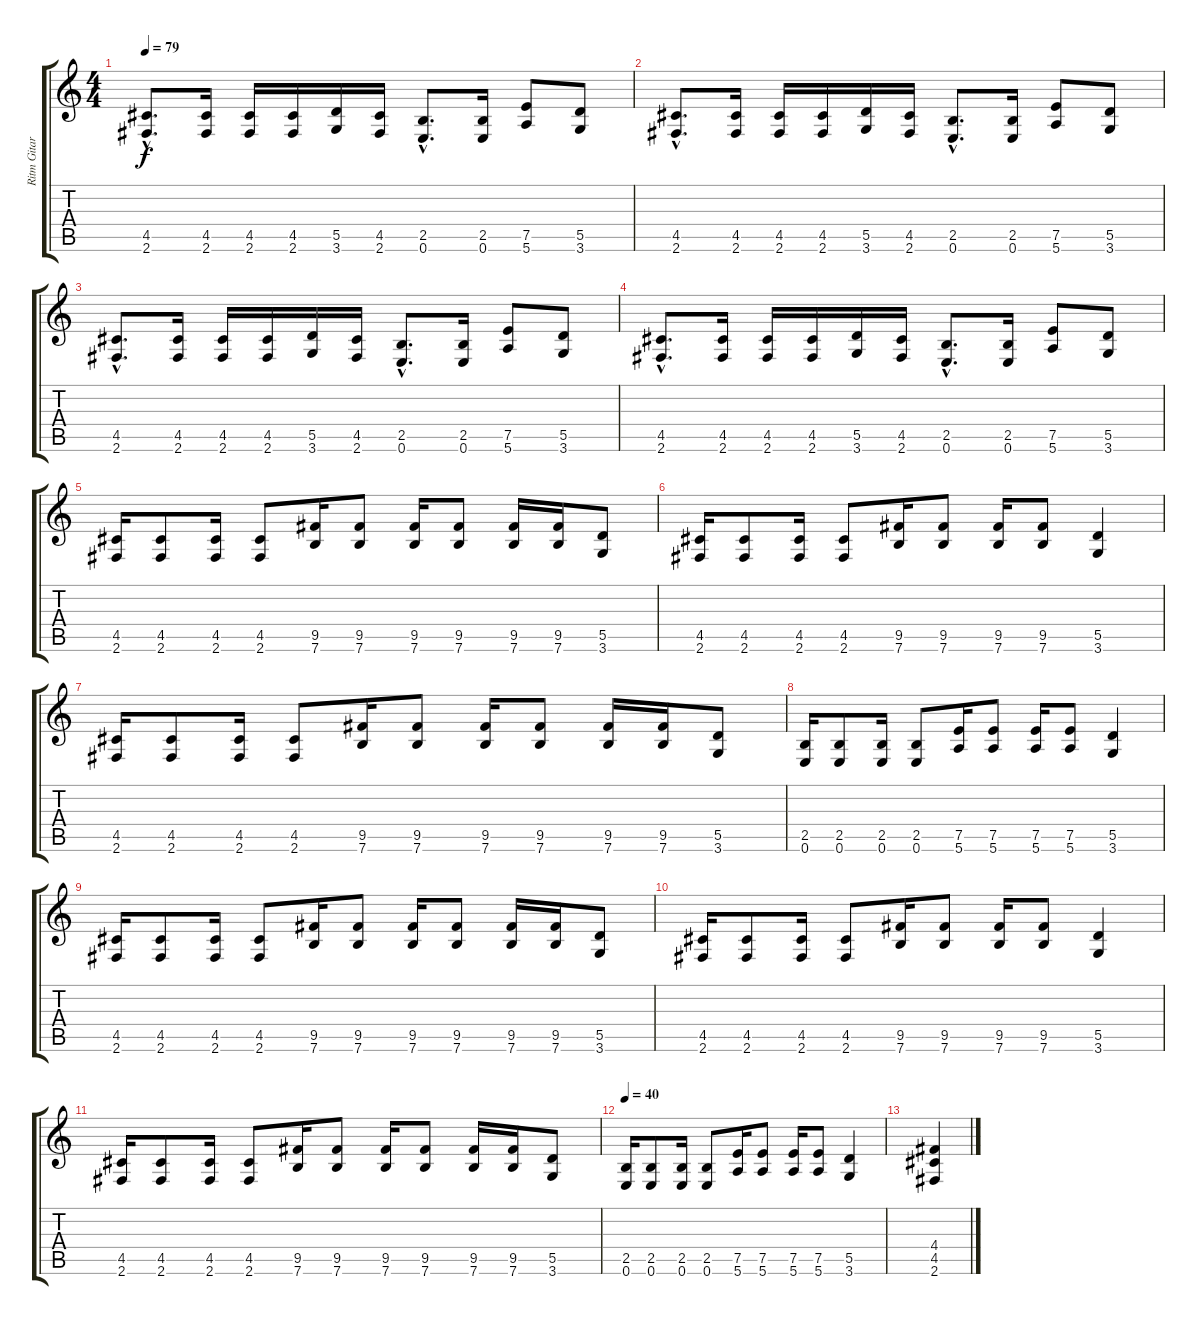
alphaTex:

\track ("Ritm Gitar" "Ritm Gitar") {instrument electricguitarclean}
\staff {score tabs}
\tuning (E4 B3 G3 D3 A2 E2) {hide}
\ts (4 4)
\tempo 79
\clef g2
\ks c
(4.5{hac} 2.6{hac}).8{d dy f} (4.5 2.6).16 (4.5 2.6).16 (4.5 2.6).16 (5.5 3.6).16 (4.5 2.6).16 (2.5{hac} 0.6{hac}).8{d} (2.5 0.6).16 (7.5 5.6).8 (5.5 3.6).8 |
(4.5{hac} 2.6{hac}).8{d} (4.5 2.6).16 (4.5 2.6).16 (4.5 2.6).16 (5.5 3.6).16 (4.5 2.6).16 (2.5{hac} 0.6{hac}).8{d} (2.5 0.6).16 (7.5 5.6).8 (5.5 3.6).8 |
(4.5{hac} 2.6{hac}).8{d} (4.5 2.6).16 (4.5 2.6).16 (4.5 2.6).16 (5.5 3.6).16 (4.5 2.6).16 (2.5{hac} 0.6{hac}).8{d} (2.5 0.6).16 (7.5 5.6).8 (5.5 3.6).8 |
(4.5{hac} 2.6{hac}).8{d} (4.5 2.6).16 (4.5 2.6).16 (4.5 2.6).16 (5.5 3.6).16 (4.5 2.6).16 (2.5{hac} 0.6{hac}).8{d} (2.5 0.6).16 (7.5 5.6).8 (5.5 3.6).8 |
(4.5 2.6).16 (4.5 2.6).8 (4.5 2.6).16 (4.5 2.6).8 (9.5 7.6).16 (9.5 7.6).8 (9.5 7.6).16 (9.5 7.6).8 (9.5 7.6).16 (9.5 7.6).16 (5.5 3.6).8 |
(4.5 2.6).16 (4.5 2.6).8 (4.5 2.6).16 (4.5 2.6).8 (9.5 7.6).16 (9.5 7.6).8 (9.5 7.6).16 (9.5 7.6).8 (5.5 3.6).4 |
(4.5 2.6).16 (4.5 2.6).8 (4.5 2.6).16 (4.5 2.6).8 (9.5 7.6).16 (9.5 7.6).8 (9.5 7.6).16 (9.5 7.6).8 (9.5 7.6).16 (9.5 7.6).16 (5.5 3.6).8 |
(2.5 0.6).16 (2.5 0.6).8 (2.5 0.6).16 (2.5 0.6).8 (7.5 5.6).16 (7.5 5.6).8 (7.5 5.6).16 (7.5 5.6).8 (5.5 3.6).4 |
(4.5 2.6).16 (4.5 2.6).8 (4.5 2.6).16 (4.5 2.6).8 (9.5 7.6).16 (9.5 7.6).8 (9.5 7.6).16 (9.5 7.6).8 (9.5 7.6).16 (9.5 7.6).16 (5.5 3.6).8 |
(4.5 2.6).16 (4.5 2.6).8 (4.5 2.6).16 (4.5 2.6).8 (9.5 7.6).16 (9.5 7.6).8 (9.5 7.6).16 (9.5 7.6).8 (5.5 3.6).4 |
(4.5 2.6).16 (4.5 2.6).8 (4.5 2.6).16 (4.5 2.6).8 (9.5 7.6).16 (9.5 7.6).8 (9.5 7.6).16 (9.5 7.6).8 (9.5 7.6).16 (9.5 7.6).16 (5.5 3.6).8 |
\tempo 40
(2.5 0.6).16 (2.5 0.6).8 (2.5 0.6).16 (2.5 0.6).8 (7.5 5.6).16 (7.5 5.6).8 (7.5 5.6).16 (7.5 5.6).8 (5.5 3.6).4 |
(4.4 4.5 2.6).4
